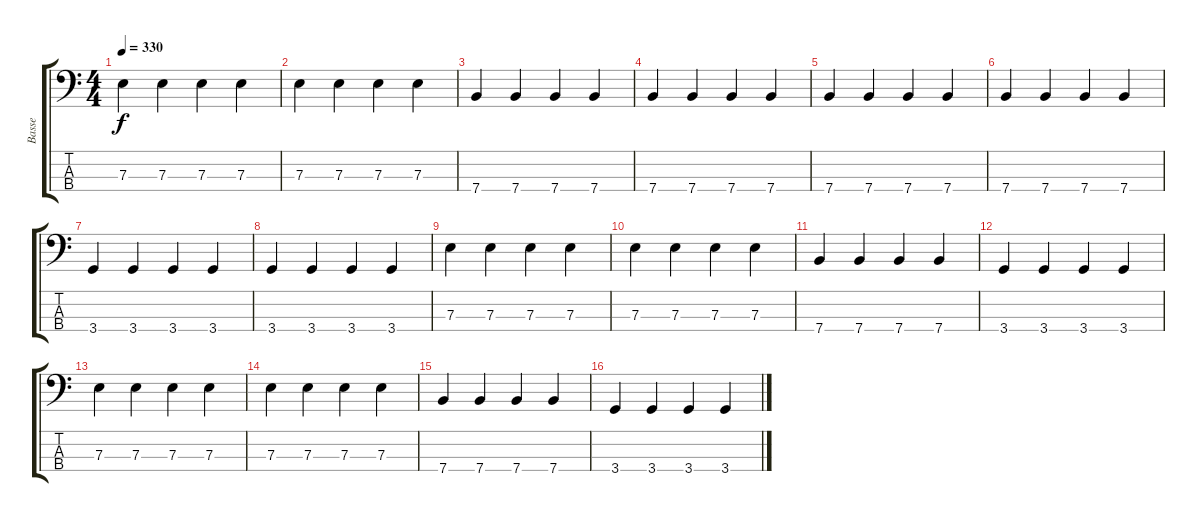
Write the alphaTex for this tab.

\track ("Basse" "Basse") {instrument electricbassfinger}
\staff {score tabs}
\tuning (G2 D2 A1 E1) {hide}
\ts (4 4)
\tempo 330
\clef f4
\ks c
7.3.4{dy f} 7.3.4 7.3.4 7.3.4 |
7.3.4 7.3.4 7.3.4 7.3.4 |
7.4.4 7.4.4 7.4.4 7.4.4 |
7.4.4 7.4.4 7.4.4 7.4.4 |
7.4.4 7.4.4 7.4.4 7.4.4 |
7.4.4 7.4.4 7.4.4 7.4.4 |
3.4.4 3.4.4 3.4.4 3.4.4 |
3.4.4 3.4.4 3.4.4 3.4.4 |
7.3.4 7.3.4 7.3.4 7.3.4 |
7.3.4 7.3.4 7.3.4 7.3.4 |
7.4.4 7.4.4 7.4.4 7.4.4 |
3.4.4 3.4.4 3.4.4 3.4.4 |
7.3.4 7.3.4 7.3.4 7.3.4 |
7.3.4 7.3.4 7.3.4 7.3.4 |
7.4.4 7.4.4 7.4.4 7.4.4 |
3.4.4 3.4.4 3.4.4 3.4.4
